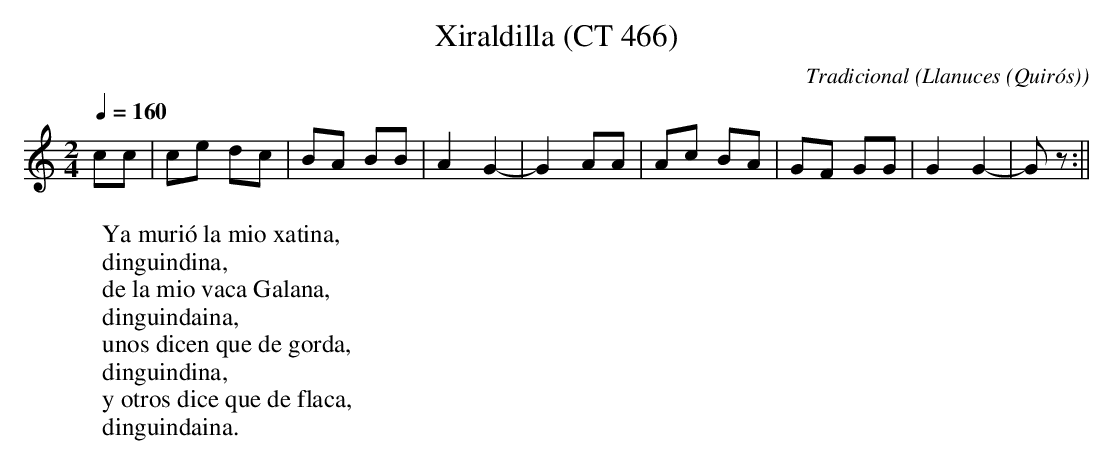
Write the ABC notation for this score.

X:1
T:Xiraldilla (CT 466)
C:Tradicional
O:Llanuces (Quirós)
M:2/4
L:1/8
Q:1/4=160
K:C
cc|ce dc|BA BB|A2 G2-|G2 AA|Ac BA|GF GG|G2 G2-|Gz :||
W:Ya murió la mio xatina,
W:dinguindina,
W:de la mio vaca Galana,
W:dinguindaina,
W:unos dicen que de gorda,
W:dinguindina,
W:y otros dice que de flaca,
W:dinguindaina.
W:
